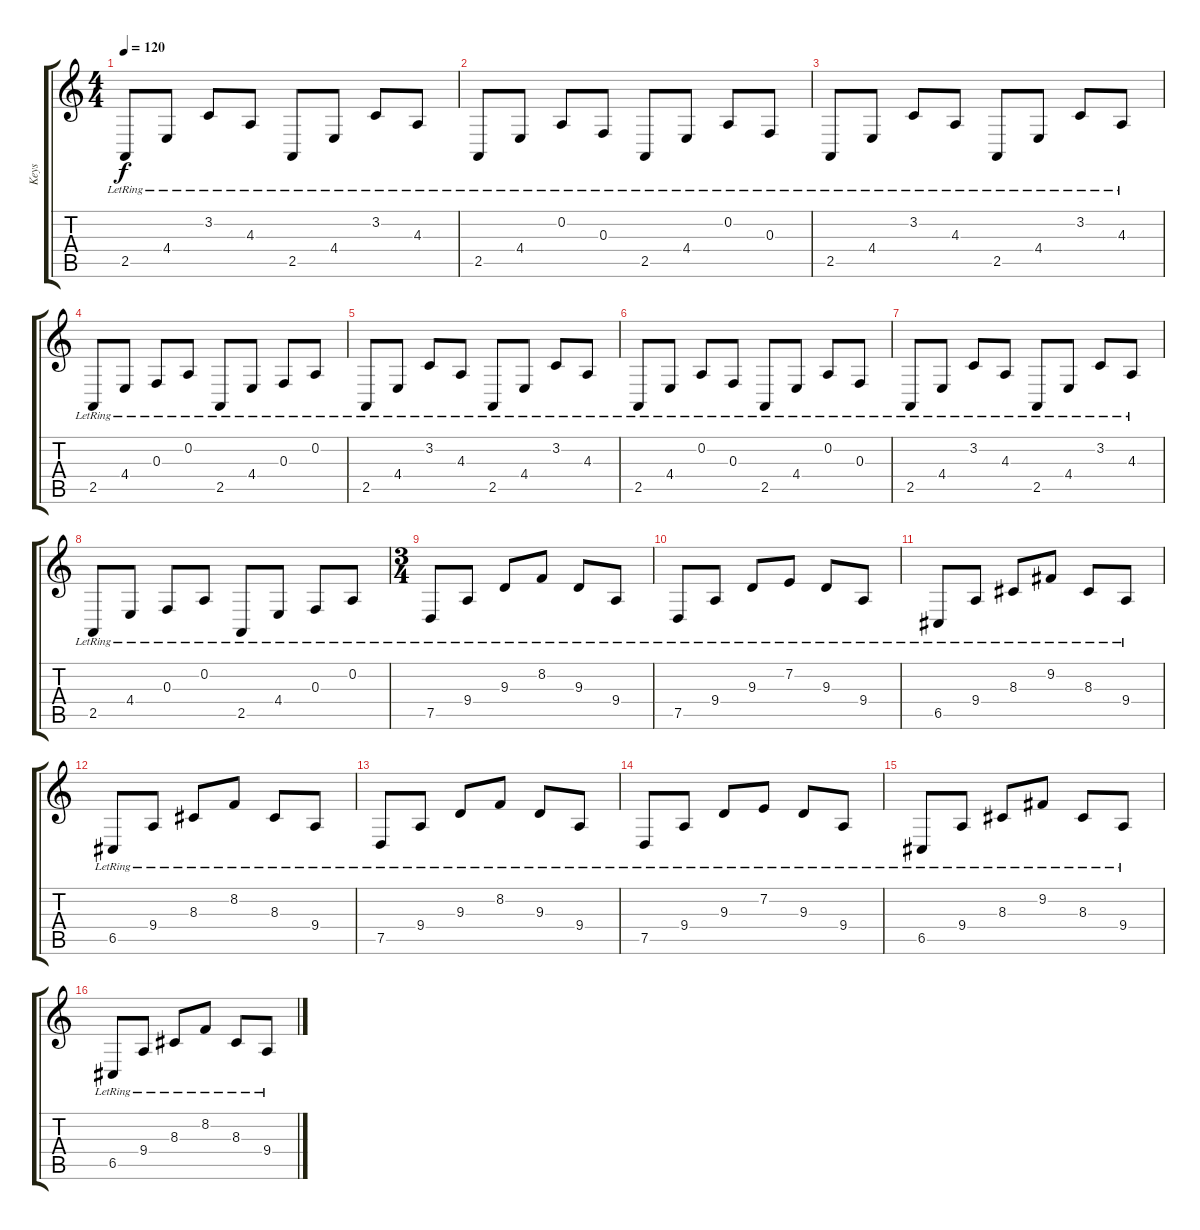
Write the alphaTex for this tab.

\track ("Keys" "Keys") {instrument pad4choir}
\staff {score tabs}
\tuning (D4 A3 F3 C3 G2 D2) {hide}
\ts (4 4)
\tempo 120
\clef g2
\ks c
2.5{lr}.8{dy f} 4.4{lr}.8 3.2{lr}.8 4.3{lr}.8 2.5{lr}.8 4.4{lr}.8 3.2{lr}.8 4.3{lr}.8 |
2.5{lr}.8 4.4{lr}.8 0.2{lr}.8 0.3{lr}.8 2.5{lr}.8 4.4{lr}.8 0.2{lr}.8 0.3{lr}.8 |
2.5{lr}.8 4.4{lr}.8 3.2{lr}.8 4.3{lr}.8 2.5{lr}.8 4.4{lr}.8 3.2{lr}.8 4.3{lr}.8 |
2.5{lr}.8 4.4{lr}.8 0.3{lr}.8 0.2{lr}.8 2.5{lr}.8 4.4{lr}.8 0.3{lr}.8 0.2{lr}.8 |
2.5{lr}.8 4.4{lr}.8 3.2{lr}.8 4.3{lr}.8 2.5{lr}.8 4.4{lr}.8 3.2{lr}.8 4.3{lr}.8 |
2.5{lr}.8 4.4{lr}.8 0.2{lr}.8 0.3{lr}.8 2.5{lr}.8 4.4{lr}.8 0.2{lr}.8 0.3{lr}.8 |
2.5{lr}.8 4.4{lr}.8 3.2{lr}.8 4.3{lr}.8 2.5{lr}.8 4.4{lr}.8 3.2{lr}.8 4.3{lr}.8 |
2.5{lr}.8 4.4{lr}.8 0.3{lr}.8 0.2{lr}.8 2.5{lr}.8 4.4{lr}.8 0.3{lr}.8 0.2{lr}.8 |
\ts (3 4)
7.5{lr}.8 9.4{lr}.8 9.3{lr}.8 8.2{lr}.8 9.3{lr}.8 9.4{lr}.8 |
7.5{lr}.8 9.4{lr}.8 9.3{lr}.8 7.2{lr}.8 9.3{lr}.8 9.4{lr}.8 |
6.5{lr}.8 9.4{lr}.8 8.3{lr}.8 9.2{lr}.8 8.3{lr}.8 9.4{lr}.8 |
6.5{lr}.8 9.4{lr}.8 8.3{lr}.8 8.2{lr}.8 8.3{lr}.8 9.4{lr}.8 |
7.5{lr}.8 9.4{lr}.8 9.3{lr}.8 8.2{lr}.8 9.3{lr}.8 9.4{lr}.8 |
7.5{lr}.8 9.4{lr}.8 9.3{lr}.8 7.2{lr}.8 9.3{lr}.8 9.4{lr}.8 |
6.5{lr}.8 9.4{lr}.8 8.3{lr}.8 9.2{lr}.8 8.3{lr}.8 9.4{lr}.8 |
6.5{lr}.8 9.4{lr}.8 8.3{lr}.8 8.2{lr}.8 8.3{lr}.8 9.4{lr}.8
